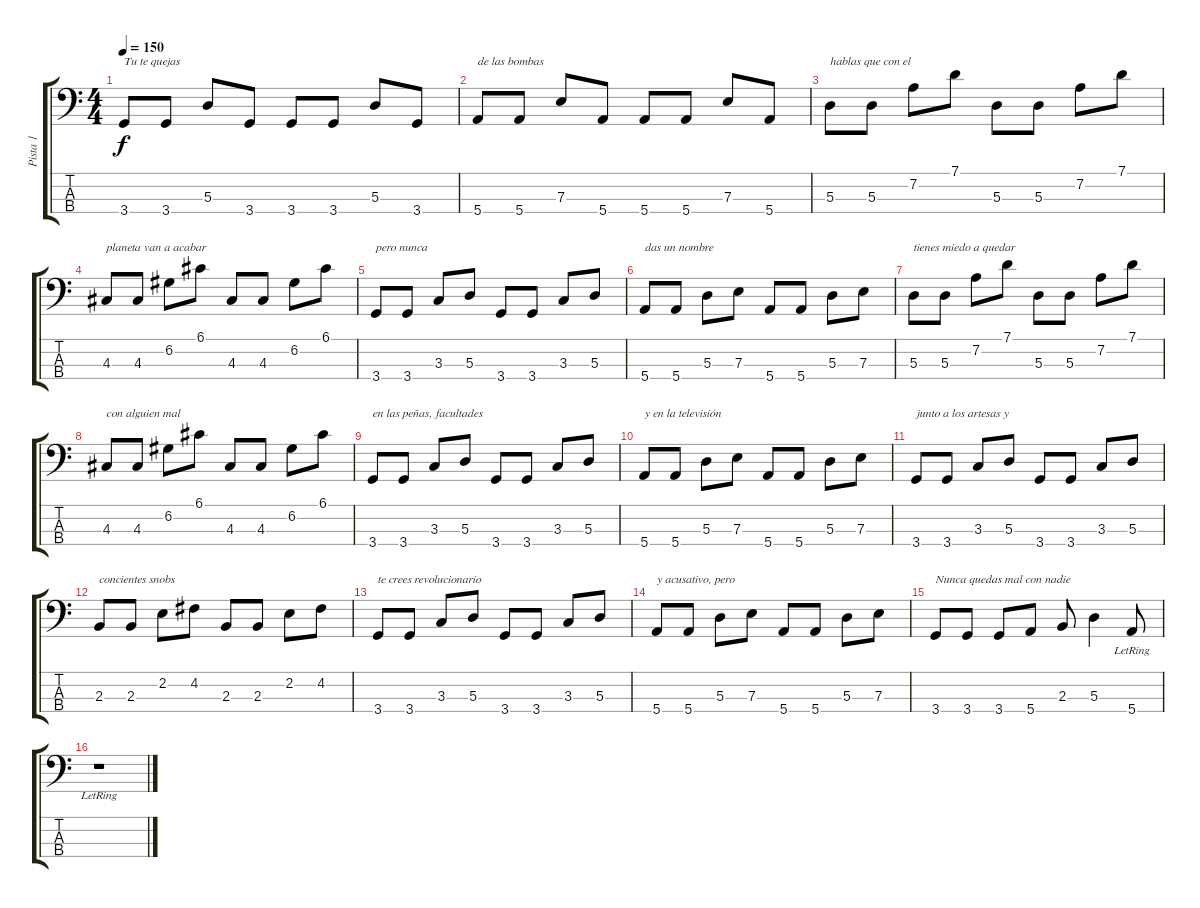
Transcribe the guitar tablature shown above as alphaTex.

\track ("Pista 1" "Pista 1") {instrument electricbassfinger}
\staff {score tabs}
\tuning (G2 D2 A1 E1) {hide}
\ts (4 4)
\tempo 150
\clef f4
\ks c
3.4.8{txt "Tu te quejas " dy f} 3.4.8 5.3.8 3.4.8 3.4.8 3.4.8 5.3.8 3.4.8 |
5.4.8{txt "de las bombas"} 5.4.8 7.3.8 5.4.8 5.4.8 5.4.8 7.3.8 5.4.8 |
5.3.8{txt "hablas que con el"} 5.3.8 7.2.8 7.1.8 5.3.8 5.3.8 7.2.8 7.1.8 |
4.3.8{txt "planeta van a acabar"} 4.3.8 6.2.8 6.1.8 4.3.8 4.3.8 6.2.8 6.1.8 |
3.4.8{txt "pero nunca"} 3.4.8 3.3.8 5.3.8 3.4.8 3.4.8 3.3.8 5.3.8 |
5.4.8{txt "das un nombre"} 5.4.8 5.3.8 7.3.8 5.4.8 5.4.8 5.3.8 7.3.8 |
5.3.8{txt "tienes miedo a quedar "} 5.3.8 7.2.8 7.1.8 5.3.8 5.3.8 7.2.8 7.1.8 |
4.3.8{txt "con alguien mal"} 4.3.8 6.2.8 6.1.8 4.3.8 4.3.8 6.2.8 6.1.8 |
3.4.8{txt "en las peñas, facultades"} 3.4.8 3.3.8 5.3.8 3.4.8 3.4.8 3.3.8 5.3.8 |
5.4.8{txt "y en la televisión"} 5.4.8 5.3.8 7.3.8 5.4.8 5.4.8 5.3.8 7.3.8 |
3.4.8{txt "junto a los artesas y"} 3.4.8 3.3.8 5.3.8 3.4.8 3.4.8 3.3.8 5.3.8 |
2.3.8{txt "concientes snobs"} 2.3.8 2.2.8 4.2.8 2.3.8 2.3.8 2.2.8 4.2.8 |
3.4.8{txt "te crees revolucionario"} 3.4.8 3.3.8 5.3.8 3.4.8 3.4.8 3.3.8 5.3.8 |
5.4.8{txt "y acusativo, pero"} 5.4.8 5.3.8 7.3.8 5.4.8 5.4.8 5.3.8 7.3.8 |
3.4.8{txt "Nunca quedas mal con nadie"} 3.4.8 3.4.8 5.4.8 2.3.8 5.3.4 5.4{lr}.8 |
r.1
